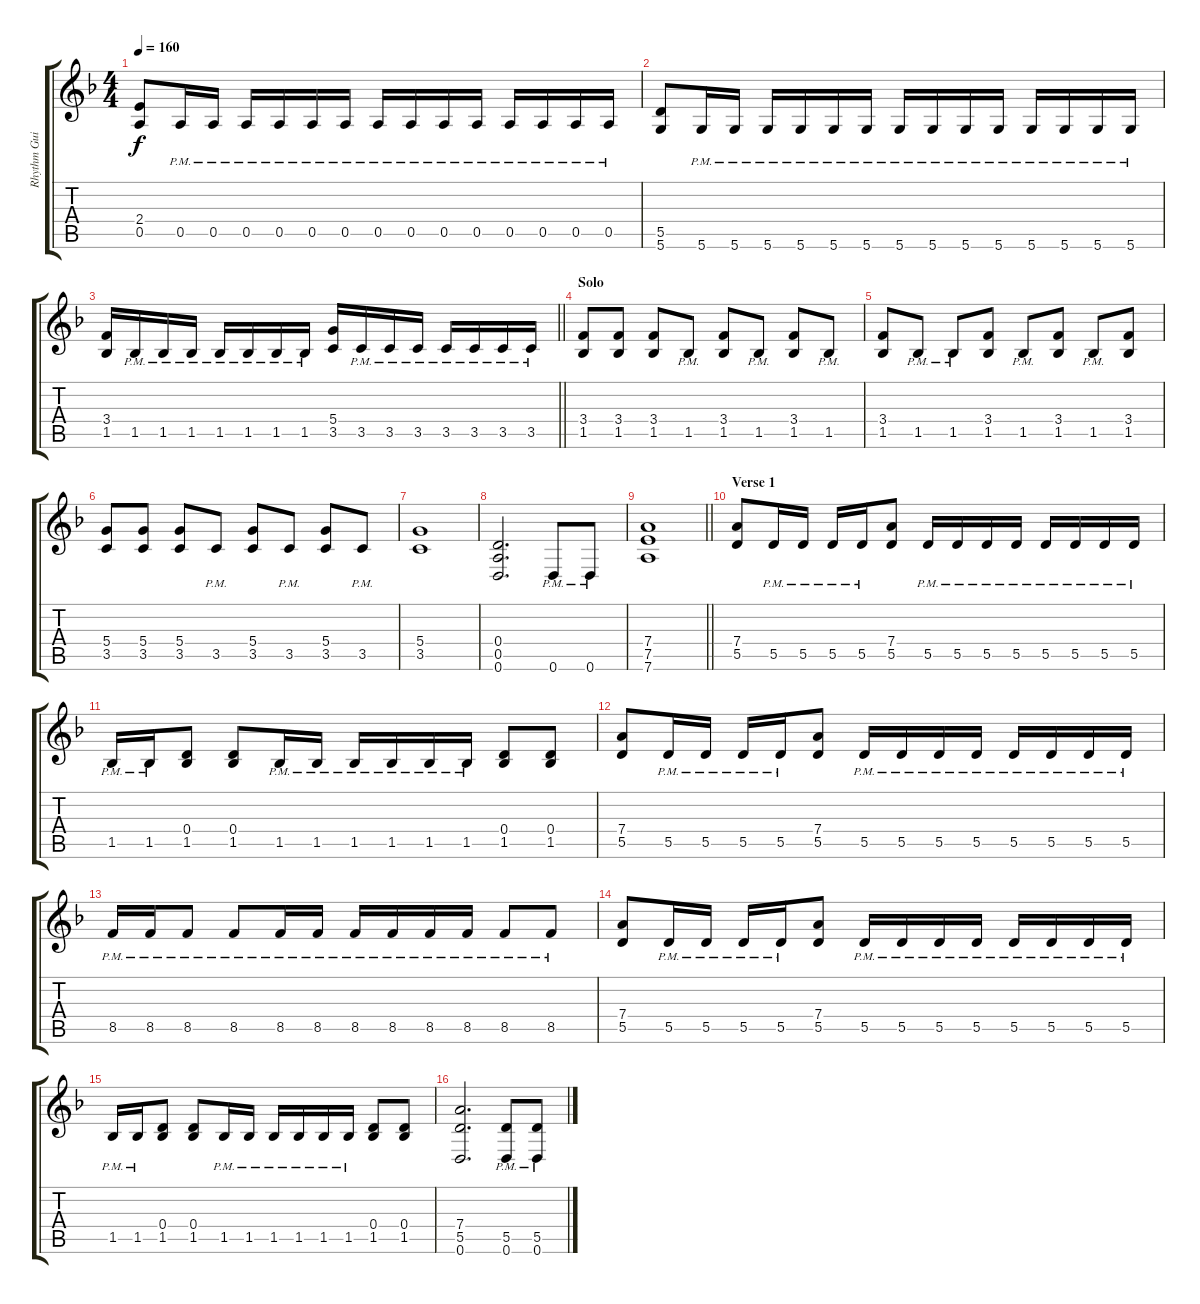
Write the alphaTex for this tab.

\track ("Rhythm Guitar (Gus + Bob)" "Rhythm Gui") {instrument distortionguitar}
\staff {score tabs}
\tuning (E4 B3 G3 D3 A2 D2) {hide}
\ts (4 4)
\tempo 160
\clef g2
\ks dminor
(2.4 0.5).8{dy f} 0.5{pm}.16 0.5{pm}.16 0.5{pm}.16 0.5{pm}.16 0.5{pm}.16 0.5{pm}.16 0.5{pm}.16 0.5{pm}.16 0.5{pm}.16 0.5{pm}.16 0.5{pm}.16 0.5{pm}.16 0.5{pm}.16 0.5{pm}.16 |
(5.5 5.6).8 5.6{pm}.16 5.6{pm}.16 5.6{pm}.16 5.6{pm}.16 5.6{pm}.16 5.6{pm}.16 5.6{pm}.16 5.6{pm}.16 5.6{pm}.16 5.6{pm}.16 5.6{pm}.16 5.6{pm}.16 5.6{pm}.16 5.6{pm}.16 |
\barLineRight lightlight
(3.4 1.5).16 1.5{pm}.16 1.5{pm}.16 1.5{pm}.16 1.5{pm}.16 1.5{pm}.16 1.5{pm}.16 1.5{pm}.16 (5.4 3.5).16 3.5{pm}.16 3.5{pm}.16 3.5{pm}.16 3.5{pm}.16 3.5{pm}.16 3.5{pm}.16 3.5{pm}.16 |
\section ("" "Solo")
(3.4 1.5).8 (3.4 1.5).8 (3.4 1.5).8 1.5{pm}.8 (3.4 1.5).8 1.5{pm}.8 (3.4 1.5).8 1.5{pm}.8 |
(3.4 1.5).8 1.5{pm}.8 1.5{pm}.8 (3.4 1.5).8 1.5{pm}.8 (3.4 1.5).8 1.5{pm}.8 (3.4 1.5).8 |
(5.4 3.5).8 (5.4 3.5).8 (5.4 3.5).8 3.5{pm}.8 (5.4 3.5).8 3.5{pm}.8 (5.4 3.5).8 3.5{pm}.8 |
(5.4 3.5).1 |
(0.4 0.5 0.6).2{d} 0.6{pm}.8 0.6{pm}.8 |
\barLineRight lightlight
(7.4 7.5 7.6).1 |
\section ("" "Verse 1")
(7.4 5.5).8 5.5{pm}.16 5.5{pm}.16 5.5{pm}.16 5.5{pm}.16 (7.4 5.5).8 5.5{pm}.16 5.5{pm}.16 5.5{pm}.16 5.5{pm}.16 5.5{pm}.16 5.5{pm}.16 5.5{pm}.16 5.5{pm}.16 |
1.5{pm}.16 1.5{pm}.16 (0.4 1.5).8 (0.4 1.5).8 1.5{pm}.16 1.5{pm}.16 1.5{pm}.16 1.5{pm}.16 1.5{pm}.16 1.5{pm}.16 (0.4 1.5).8 (0.4 1.5).8 |
(7.4 5.5).8 5.5{pm}.16 5.5{pm}.16 5.5{pm}.16 5.5{pm}.16 (7.4 5.5).8 5.5{pm}.16 5.5{pm}.16 5.5{pm}.16 5.5{pm}.16 5.5{pm}.16 5.5{pm}.16 5.5{pm}.16 5.5{pm}.16 |
8.5{pm}.16 8.5{pm}.16 8.5{pm}.8 8.5{pm}.8 8.5{pm}.16 8.5{pm}.16 8.5{pm}.16 8.5{pm}.16 8.5{pm}.16 8.5{pm}.16 8.5{pm}.8 8.5{pm}.8 |
(7.4 5.5).8 5.5{pm}.16 5.5{pm}.16 5.5{pm}.16 5.5{pm}.16 (7.4 5.5).8 5.5{pm}.16 5.5{pm}.16 5.5{pm}.16 5.5{pm}.16 5.5{pm}.16 5.5{pm}.16 5.5{pm}.16 5.5{pm}.16 |
1.5{pm}.16 1.5{pm}.16 (0.4 1.5).8 (0.4 1.5).8 1.5{pm}.16 1.5{pm}.16 1.5{pm}.16 1.5{pm}.16 1.5{pm}.16 1.5{pm}.16 (0.4 1.5).8 (0.4 1.5).8 |
(7.4 5.5 0.6).2{d} (5.5{pm} 0.6{pm}).8 (5.5{pm} 0.6{pm}).8
